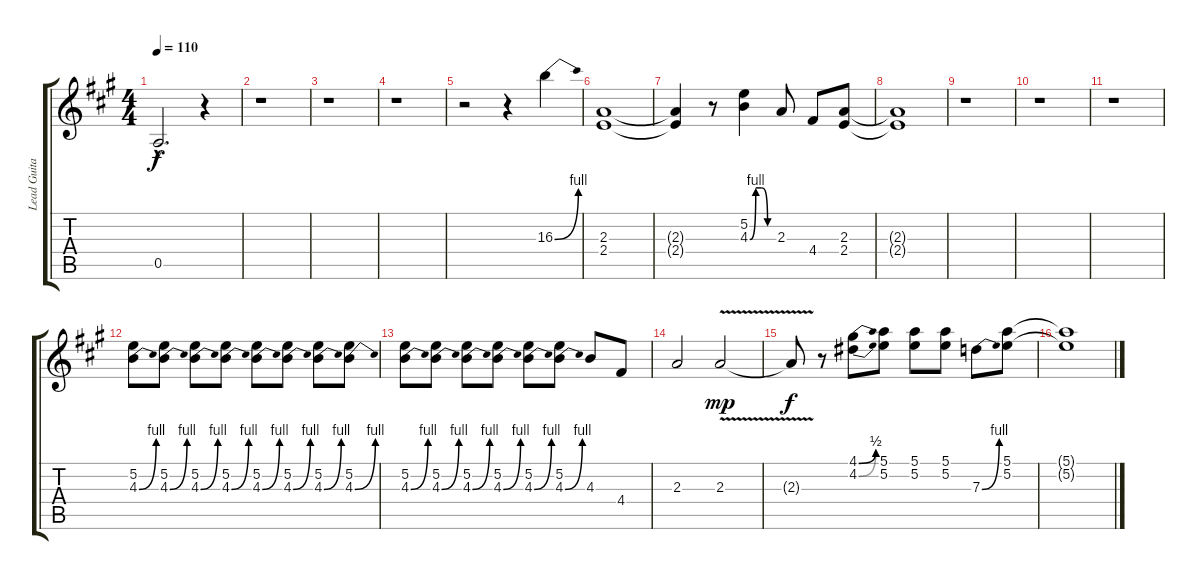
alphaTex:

\track ("Lead Guitar" "Lead Guita") {instrument distortionguitar}
\staff {score tabs}
\tuning (E4 B3 G3 D3 A2 E2) {hide}
\ts (4 4)
\tempo 110
\clef g2
\ks a
0.5{hac t}.2{d dy f} r.4 |
r.1 |
r.1 |
r.1 |
r.2 r.4 16.3{be (bend 0 0 60 4)}.4 |
(2.3 2.4).1 |
(2.3{t} 2.4{t}).4 r.8 (5.2 4.3{be (custom 0 0 15 4 30 4 45 0 60 0)}).4 2.3.8 4.4.8 (2.3 2.4).8 |
(2.3{t} 2.4{t}).1 |
r.1 |
r.1 |
r.1 |
(5.2 4.3{be (bend 0 0 60 4)}).8 (5.2 4.3{be (bend 0 0 60 4)}).8 (5.2 4.3{be (bend 0 0 60 4)}).8 (5.2 4.3{be (bend 0 0 60 4)}).8 (5.2 4.3{be (bend 0 0 60 4)}).8 (5.2 4.3{be (bend 0 0 60 4)}).8 (5.2 4.3{be (bend 0 0 60 4)}).8 (5.2 4.3{be (bend 0 0 60 4)}).8 |
(5.2 4.3{be (bend 0 0 60 4)}).8 (5.2 4.3{be (bend 0 0 60 4)}).8 (5.2 4.3{be (bend 0 0 60 4)}).8 (5.2 4.3{be (bend 0 0 60 4)}).8 (5.2 4.3{be (bend 0 0 60 4)}).8 (5.2 4.3{be (bend 0 0 60 4)}).8 4.3.8 4.4.8 |
2.3.2 2.3{v}.2{dy mp} |
2.3{t}.8{dy f} r.8 (4.1{be (bend 0 0 60 2)} 4.2{be (bend 0 0 60 2)}).8 (5.1 5.2).8 (5.1 5.2).8 (5.1 5.2).8 7.3{be (bend 0 0 60 4)}.8 (5.1 5.2).8 |
(5.1{t} 5.2{t}).1
